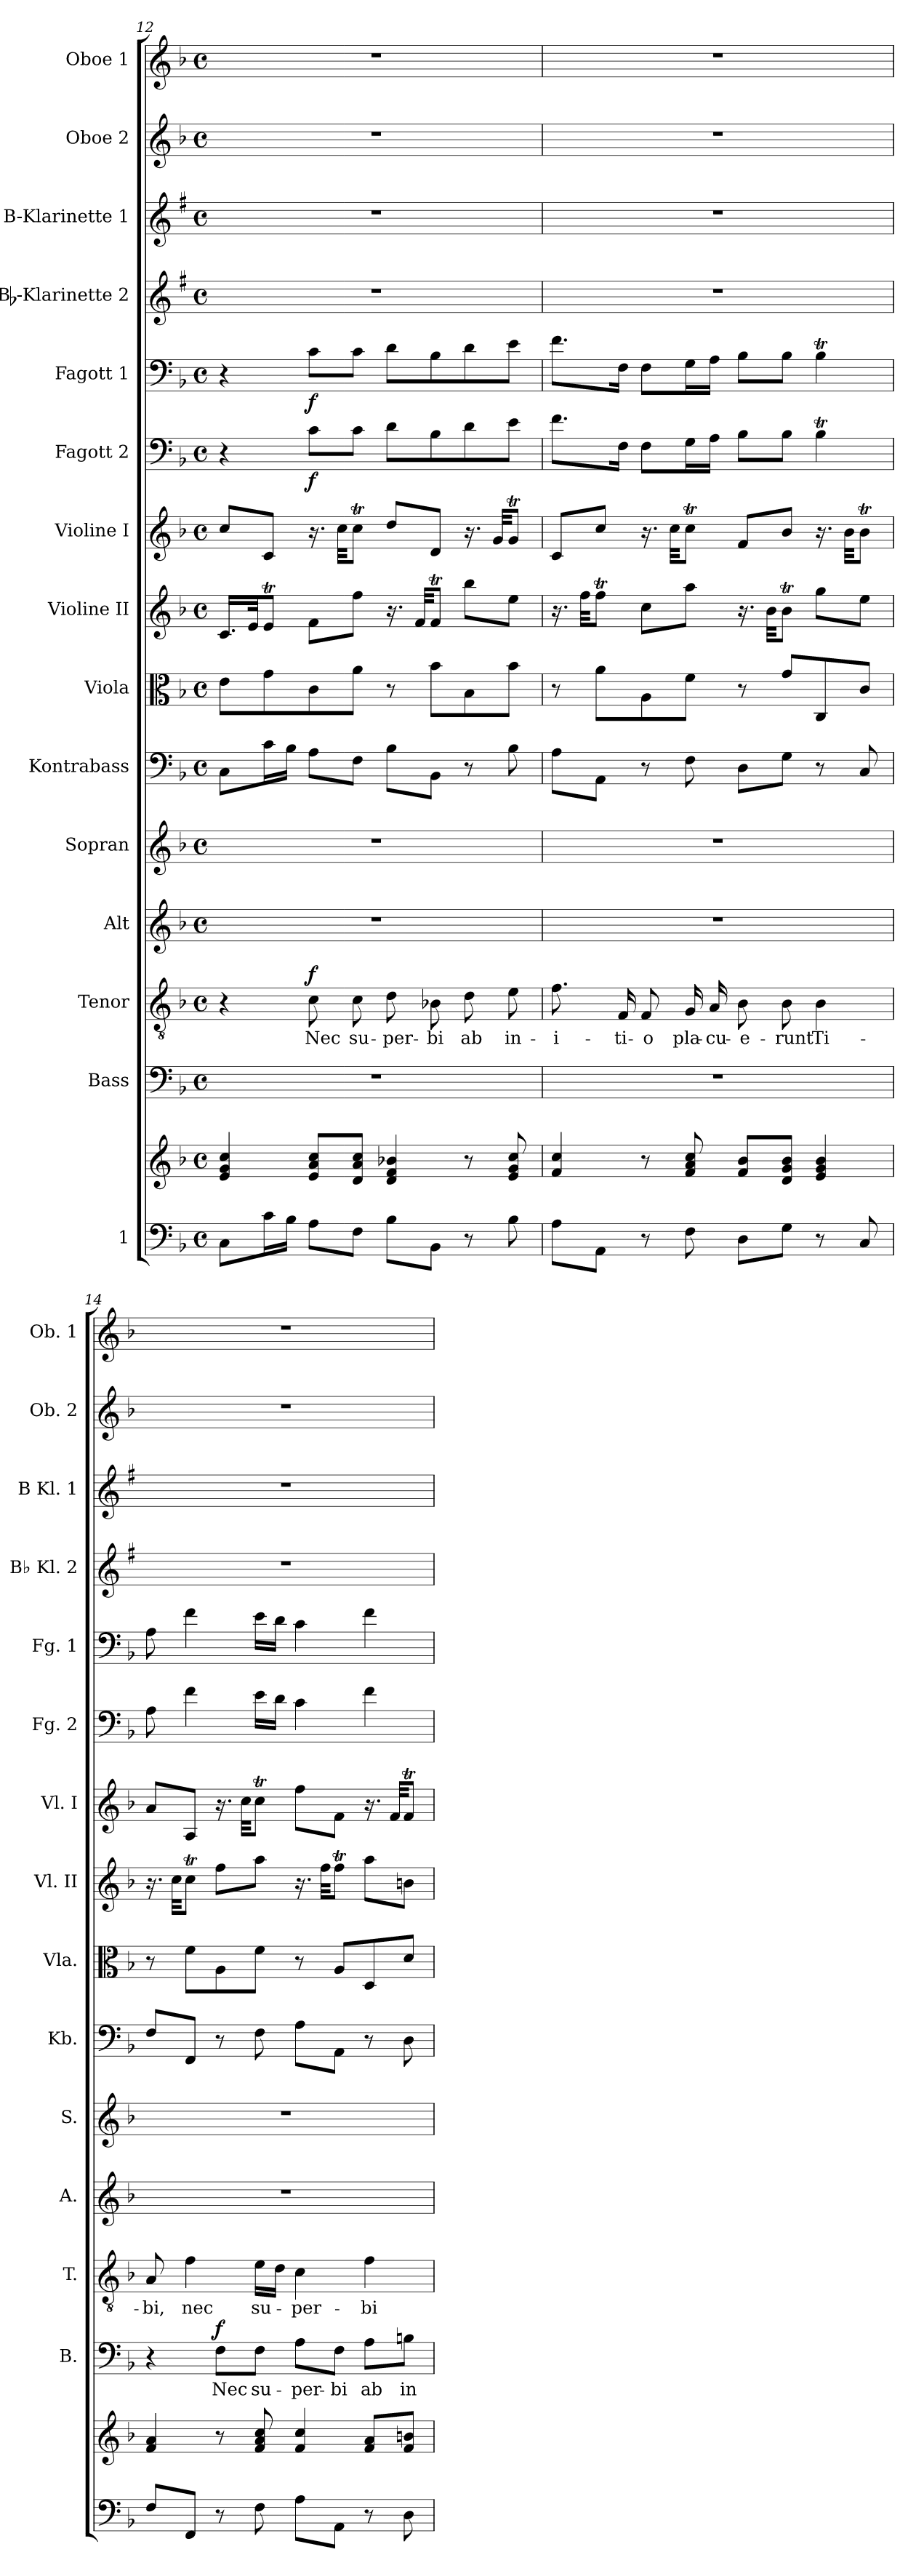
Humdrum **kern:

**kern	**kern	**kern	**text	**dynam	**kern	**text	**dynam	**kern	**kern	**kern	**kern	**kern	**kern	**kern	**dynam	**kern	**dynam	**kern	**kern	**kern	**kern
*part15	*part15	*part14	*part14	*part14	*part13	*part13	*part13	*part12	*part11	*part10	*part9	*part8	*part7	*part6	*part6	*part5	*part5	*part4	*part3	*part2	*part1
*staff16	*staff15	*staff14	*staff14	*staff14	*staff13	*staff13	*staff13	*staff12	*staff11	*staff10	*staff9	*staff8	*staff7	*staff6	*staff6	*staff5	*staff5	*staff4	*staff3	*staff2	*staff1
*I"1	*	*I"Bass	*	*	*I"Tenor	*	*	*I"Alt	*I"Sopran	*I"Kontrabass	*I"Viola	*I"Violine II	*I"Violine I	*I"Fagott 2	*	*I"Fagott 1	*	*I"Bb-Klarinette 2	*I"B-Klarinette 1	*I"Oboe 2	*I"Oboe 1
*	*	*I'B.	*	*	*I'T.	*	*	*I'A.	*I'S.	*I'Kb.	*I'Vla.	*I'Vl. II	*I'Vl. I	*I'Fg. 2	*	*I'Fg. 1	*	*I'Bb Kl. 2	*I'B Kl. 1	*I'Ob. 2	*I'Ob. 1
*clefF4	*clefG2	*clefF4	*	*	*clefGv2	*	*	*clefG2	*clefG2	*clefF4	*clefC3	*clefG2	*clefG2	*clefF4	*	*clefF4	*	*clefG2	*clefG2	*clefG2	*clefG2
*	*	*	*	*	*	*	*	*	*	*ITrd7c12	*	*	*	*	*	*	*	*ITrd1c2	*ITrd1c2	*	*
*k[b-]	*k[b-]	*k[b-]	*	*	*k[b-]	*	*	*k[b-]	*k[b-]	*k[b-]	*k[b-]	*k[b-]	*k[b-]	*k[b-]	*	*k[b-]	*	*k[b-]	*k[b-]	*k[b-]	*k[b-]
*F:	*F:	*F:	*	*	*F:	*	*	*F:	*F:	*F:	*F:	*F:	*F:	*F:	*	*F:	*	*F:	*F:	*F:	*F:
*M4/4	*M4/4	*M4/4	*	*	*M4/4	*	*	*M4/4	*M4/4	*M4/4	*M4/4	*M4/4	*M4/4	*M4/4	*	*M4/4	*	*M4/4	*M4/4	*M4/4	*M4/4
*met(c)	*met(c)	*met(c)	*	*	*met(c)	*	*	*met(c)	*met(c)	*met(c)	*met(c)	*met(c)	*met(c)	*met(c)	*	*met(c)	*	*met(c)	*met(c)	*met(c)	*met(c)
=12	=12	=12	=12	=12	=12	=12	=12	=12	=12	=12	=12	=12	=12	=12	=12	=12	=12	=12	=12	=12	=12
8C\L	4e/ 4g/ 4cc/	1r	.	.	4r	.	.	1r	1r	8CC\L	8e\L	16.c/LL	8cc/L	4r	.	4r	.	1r	1r	1r	1r
.	.	.	.	.	.	.	.	.	.	.	.	32e/Jk	.	.	.	.	.	.	.	.	.
16c\L	.	.	.	.	.	.	.	.	.	16C\L	8g\	8et/J	8c/J	.	.	.	.	.	.	.	.
16B-\JJ	.	.	.	.	.	.	.	.	.	16BB-\JJ	.	.	.	.	.	.	.	.	.	.	.
!	!	!	!	!	!	!LO:LY:b	!LO:DY:a	!	!	!	!	!	!	!	!LO:DY:b	!	!LO:DY:b	!	!	!	!
8A\L	8e/ 8a/ 8cc/L	.	.	.	8c\	Nec	f	.	.	8AA\L	8c\	8f\L	16.r	8c\L	f	8c\L	f	.	.	.	.
.	.	.	.	.	.	.	.	.	.	.	.	.	32cc\KKL	.	.	.	.	.	.	.	.
!	!	!	!	!	!	!LO:LY:b	!	!	!	!	!	!	!	!	!	!	!	!	!	!	!
8F\J	8d/ 8a/ 8cc/J	.	.	.	8c\	su-	.	.	.	8FF\J	8a\J	8ff\J	8ccT\J	8c\J	.	8c\J	.	.	.	.	.
!	!	!	!	!	!	!LO:LY:b	!	!	!	!	!	!	!	!	!	!	!	!	!	!	!
8B-\L	4d/ 4f/ 4b-X/	.	.	.	8d\	-per-	.	.	.	8BB-\L	8r	16.r	8dd/L	8d\L	.	8d\L	.	.	.	.	.
.	.	.	.	.	.	.	.	.	.	.	.	32f/KKL	.	.	.	.	.	.	.	.	.
!	!	!	!	!	!	!LO:LY:b	!	!	!	!	!	!	!	!	!	!	!	!	!	!	!
8BB-\J	.	.	.	.	8B-X\	-bi	.	.	.	8BBB-\J	8b-\L	8fT/J	8d/J	8B-\	.	8B-\	.	.	.	.	.
!	!	!	!	!	!	!LO:LY:b	!	!	!	!	!	!	!	!	!	!	!	!	!	!	!
8r	8r	.	.	.	8d\	ab	.	.	.	8r	8B-\	8bb-\L	16.r	8d\	.	8d\	.	.	.	.	.
.	.	.	.	.	.	.	.	.	.	.	.	.	32g/KKL	.	.	.	.	.	.	.	.
!	!	!	!	!	!	!LO:LY:b	!	!	!	!	!	!	!	!	!	!	!	!	!	!	!
8B-\	8e/ 8g/ 8cc/	.	.	.	8e\	in-	.	.	.	8BB-\	8b-\J	8ee\J	8gT/J	8e\J	.	8e\J	.	.	.	.	.
!!LO:PB:g=z
=13	=13	=13	=13	=13	=13	=13	=13	=13	=13	=13	=13	=13	=13	=13	=13	=13	=13	=13	=13	=13	=13
!	!	!	!	!	!	!LO:LY:b	!	!	!	!	!	!	!	!	!	!	!	!	!	!	!
8A\L	4f/ 4cc/	1r	.	.	8.f\	-i-	.	1r	1r	8AA\L	8r	16.r	8c/L	8.f\L	.	8.f\L	.	1r	1r	1r	1r
.	.	.	.	.	.	.	.	.	.	.	.	32ff\KKL	.	.	.	.	.	.	.	.	.
8AA\J	.	.	.	.	.	.	.	.	.	8AAA\J	8a\L	8ffT\J	8cc/J	.	.	.	.	.	.	.	.
!	!	!	!	!	!	!LO:LY:b	!	!	!	!	!	!	!	!	!	!	!	!	!	!	!
.	.	.	.	.	16F/	-ti-	.	.	.	.	.	.	.	16F\Jk	.	16F\Jk	.	.	.	.	.
!	!	!	!	!	!	!LO:LY:b	!	!	!	!	!	!	!	!	!	!	!	!	!	!	!
8r	8r	.	.	.	8F/	-o	.	.	.	8r	8A\	8cc\L	16.r	8F\L	.	8F\L	.	.	.	.	.
.	.	.	.	.	.	.	.	.	.	.	.	.	32cc\KKL	.	.	.	.	.	.	.	.
!	!	!	!	!	!	!LO:LY:b	!	!	!	!	!	!	!	!	!	!	!	!	!	!	!
8F\	8f/ 8a/ 8cc/	.	.	.	16G/	pla-	.	.	.	8FF\	8f\J	8aa\J	8ccT\J	16G\L	.	16G\L	.	.	.	.	.
!	!	!	!	!	!	!LO:LY:b	!	!	!	!	!	!	!	!	!	!	!	!	!	!	!
.	.	.	.	.	16A/	-cu-	.	.	.	.	.	.	.	16A\JJ	.	16A\JJ	.	.	.	.	.
!	!	!	!	!	!	!LO:LY:b	!	!	!	!	!	!	!	!	!	!	!	!	!	!	!
8D\L	8f/ 8b-/L	.	.	.	8B-\	-e-	.	.	.	8DD\L	8r	16.r	8f/L	8B-\L	.	8B-\L	.	.	.	.	.
.	.	.	.	.	.	.	.	.	.	.	.	32b-\KKL	.	.	.	.	.	.	.	.	.
!	!	!	!	!	!	!LO:LY:b	!	!	!	!	!	!	!	!	!	!	!	!	!	!	!
8G\J	8d/ 8g/ 8b-/J	.	.	.	8B-\	-runt	.	.	.	8GG\J	8g/L	8b-T\J	8b-/J	8B-\J	.	8B-\J	.	.	.	.	.
!	!	!	!	!	!	!LO:LY:b	!	!	!	!	!	!	!	!	!	!	!	!	!	!	!
8r	4e/ 4g/ 4b-/	.	.	.	4B-\	Ti-	.	.	.	8r	8C/	8gg\L	16.r	4B-T\	.	4B-T\	.	.	.	.	.
.	.	.	.	.	.	.	.	.	.	.	.	.	32b-\KKL	.	.	.	.	.	.	.	.
8C/	.	.	.	.	.	.	.	.	.	8CC/	8c/J	8ee\J	8b-T\J	.	.	.	.	.	.	.	.
=14	=14	=14	=14	=14	=14	=14	=14	=14	=14	=14	=14	=14	=14	=14	=14	=14	=14	=14	=14	=14	=14
!	!	!	!	!	!	!LO:LY:b	!	!	!	!	!	!	!	!	!	!	!	!	!	!	!
8F/L	4f/ 4a/	4r	.	.	8A/	-bi,	.	1r	1r	8FF/L	8r	16.r	8a/L	8A\	.	8A\	.	1r	1r	1r	1r
.	.	.	.	.	.	.	.	.	.	.	.	32cc\KKL	.	.	.	.	.	.	.	.	.
!	!	!	!	!	!	!LO:LY:b	!	!	!	!	!	!	!	!	!	!	!	!	!	!	!
8FF/J	.	.	.	.	4f\	nec	.	.	.	8FFF/J	8f\L	8ccT\J	8A/J	4f\	.	4f\	.	.	.	.	.
!	!	!	!LO:LY:b	!LO:DY:a	!	!	!	!	!	!	!	!	!	!	!	!	!	!	!	!	!
8r	8r	8F\L	Nec	f	.	.	.	.	.	8r	8A\	8ff\L	16.r	.	.	.	.	.	.	.	.
.	.	.	.	.	.	.	.	.	.	.	.	.	32cc\KKL	.	.	.	.	.	.	.	.
!	!	!	!LO:LY:b	!	!	!LO:LY:b	!	!	!	!	!	!	!	!	!	!	!	!	!	!	!
8F\	8f/ 8a/ 8cc/	8F\J	su-	.	16e\LL	su-	.	.	.	8FF\	8f\J	8aa\J	8ccT\J	16e\LL	.	16e\LL	.	.	.	.	.
.	.	.	.	.	16d\JJ	.	.	.	.	.	.	.	.	16d\JJ	.	16d\JJ	.	.	.	.	.
!	!	!	!LO:LY:b	!	!	!LO:LY:b	!	!	!	!	!	!	!	!	!	!	!	!	!	!	!
8A\L	4f/ 4cc/	8A\L	-per-	.	4c\	-per-	.	.	.	8AA\L	8r	16.r	8ff\L	4c\	.	4c\	.	.	.	.	.
.	.	.	.	.	.	.	.	.	.	.	.	32ff\KKL	.	.	.	.	.	.	.	.	.
!	!	!	!LO:LY:b	!	!	!	!	!	!	!	!	!	!	!	!	!	!	!	!	!	!
8AA\J	.	8F\J	-bi	.	.	.	.	.	.	8AAA\J	8A/L	8ffT\J	8f\J	.	.	.	.	.	.	.	.
!	!	!	!LO:LY:b	!	!	!LO:LY:b	!	!	!	!	!	!	!	!	!	!	!	!	!	!	!
8r	8f/ 8a/L	8A\L	ab	.	4f\	-bi	.	.	.	8r	8D/	8aa\L	16.r	4f\	.	4f\	.	.	.	.	.
.	.	.	.	.	.	.	.	.	.	.	.	.	32f/KKL	.	.	.	.	.	.	.	.
!	!	!	!LO:LY:b	!	!	!	!	!	!	!	!	!	!	!	!	!	!	!	!	!	!
8D\	8f/ 8bn/J	8Bn\J	in-	.	.	.	.	.	.	8DD\	8d/J	8bn\J	8fT/J	.	.	.	.	.	.	.	.
=	=	=	=	=	=	=	=	=	=	=	=	=	=	=	=	=	=	=	=	=	=
*-	*-	*-	*-	*-	*-	*-	*-	*-	*-	*-	*-	*-	*-	*-	*-	*-	*-	*-	*-	*-	*-
